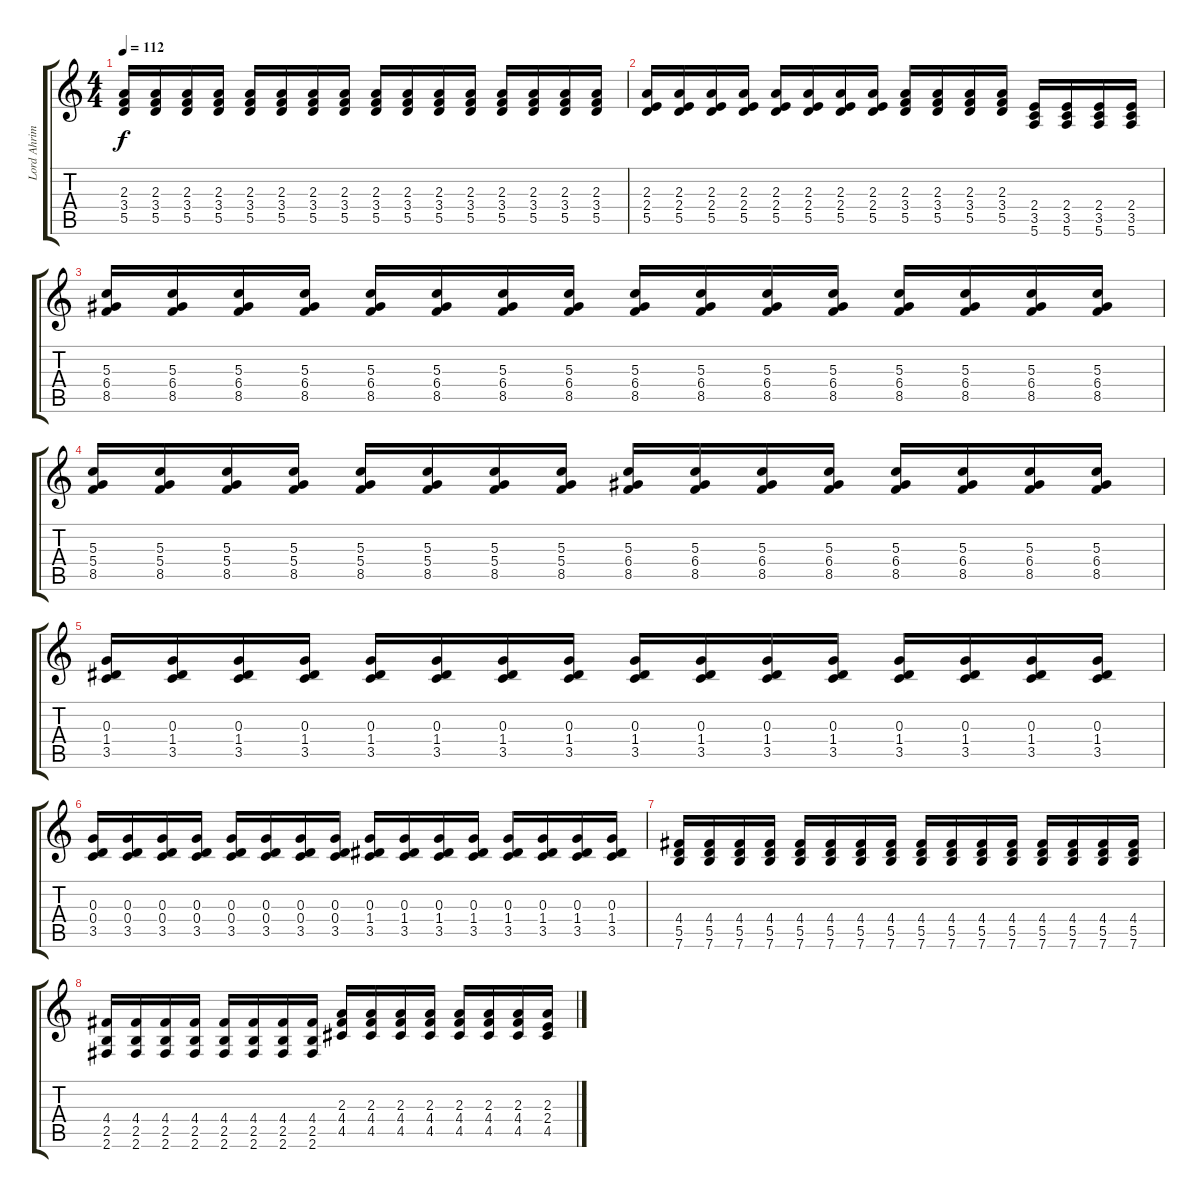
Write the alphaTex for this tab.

\track ("Lord Ahriman" "Lord Ahrim") {instrument acousticguitarnylon}
\staff {score tabs}
\tuning (E4 B3 G3 D3 A2 E2) {hide}
\ts (4 4)
\tempo 112
\clef g2
\ks c
(2.3 3.4 5.5).16{dy f} (2.3 3.4 5.5).16 (2.3 3.4 5.5).16 (2.3 3.4 5.5).16 (2.3 3.4 5.5).16 (2.3 3.4 5.5).16 (2.3 3.4 5.5).16 (2.3 3.4 5.5).16 (2.3 3.4 5.5).16 (2.3 3.4 5.5).16 (2.3 3.4 5.5).16 (2.3 3.4 5.5).16 (2.3 3.4 5.5).16 (2.3 3.4 5.5).16 (2.3 3.4 5.5).16 (2.3 3.4 5.5).16 |
(2.3 2.4 5.5).16 (2.3 2.4 5.5).16 (2.3 2.4 5.5).16 (2.3 2.4 5.5).16 (2.3 2.4 5.5).16 (2.3 2.4 5.5).16 (2.3 2.4 5.5).16 (2.3 2.4 5.5).16 (2.3 3.4 5.5).16 (2.3 3.4 5.5).16 (2.3 3.4 5.5).16 (2.3 3.4 5.5).16 (2.4 3.5 5.6).16 (2.4 3.5 5.6).16 (2.4 3.5 5.6).16 (2.4 3.5 5.6).16 |
(5.3 6.4 8.5).16 (5.3 6.4 8.5).16 (5.3 6.4 8.5).16 (5.3 6.4 8.5).16 (5.3 6.4 8.5).16 (5.3 6.4 8.5).16 (5.3 6.4 8.5).16 (5.3 6.4 8.5).16 (5.3 6.4 8.5).16 (5.3 6.4 8.5).16 (5.3 6.4 8.5).16 (5.3 6.4 8.5).16 (5.3 6.4 8.5).16 (5.3 6.4 8.5).16 (5.3 6.4 8.5).16 (5.3 6.4 8.5).16 |
(5.3 5.4 8.5).16 (5.3 5.4 8.5).16 (5.3 5.4 8.5).16 (5.3 5.4 8.5).16 (5.3 5.4 8.5).16 (5.3 5.4 8.5).16 (5.3 5.4 8.5).16 (5.3 5.4 8.5).16 (5.3 6.4 8.5).16 (5.3 6.4 8.5).16 (5.3 6.4 8.5).16 (5.3 6.4 8.5).16 (5.3 6.4 8.5).16 (5.3 6.4 8.5).16 (5.3 6.4 8.5).16 (5.3 6.4 8.5).16 |
(0.3 1.4 3.5).16 (0.3 1.4 3.5).16 (0.3 1.4 3.5).16 (0.3 1.4 3.5).16 (0.3 1.4 3.5).16 (0.3 1.4 3.5).16 (0.3 1.4 3.5).16 (0.3 1.4 3.5).16 (0.3 1.4 3.5).16 (0.3 1.4 3.5).16 (0.3 1.4 3.5).16 (0.3 1.4 3.5).16 (0.3 1.4 3.5).16 (0.3 1.4 3.5).16 (0.3 1.4 3.5).16 (0.3 1.4 3.5).16 |
(0.3 0.4 3.5).16 (0.3 0.4 3.5).16 (0.3 0.4 3.5).16 (0.3 0.4 3.5).16 (0.3 0.4 3.5).16 (0.3 0.4 3.5).16 (0.3 0.4 3.5).16 (0.3 0.4 3.5).16 (0.3 1.4 3.5).16 (0.3 1.4 3.5).16 (0.3 1.4 3.5).16 (0.3 1.4 3.5).16 (0.3 1.4 3.5).16 (0.3 1.4 3.5).16 (0.3 1.4 3.5).16 (0.3 1.4 3.5).16 |
(4.4 5.5 7.6).16 (4.4 5.5 7.6).16 (4.4 5.5 7.6).16 (4.4 5.5 7.6).16 (4.4 5.5 7.6).16 (4.4 5.5 7.6).16 (4.4 5.5 7.6).16 (4.4 5.5 7.6).16 (4.4 5.5 7.6).16 (4.4 5.5 7.6).16 (4.4 5.5 7.6).16 (4.4 5.5 7.6).16 (4.4 5.5 7.6).16 (4.4 5.5 7.6).16 (4.4 5.5 7.6).16 (4.4 5.5 7.6).16 |
(4.4 2.5 2.6).16 (4.4 2.5 2.6).16 (4.4 2.5 2.6).16 (4.4 2.5 2.6).16 (4.4 2.5 2.6).16 (4.4 2.5 2.6).16 (4.4 2.5 2.6).16 (4.4 2.5 2.6).16 (2.3 4.4 4.5).16 (2.3 4.4 4.5).16 (2.3 4.4 4.5).16 (2.3 4.4 4.5).16 (2.3 4.4 4.5).16 (2.3 4.4 4.5).16 (2.3 4.4 4.5).16 (2.3 2.4 4.5).16
